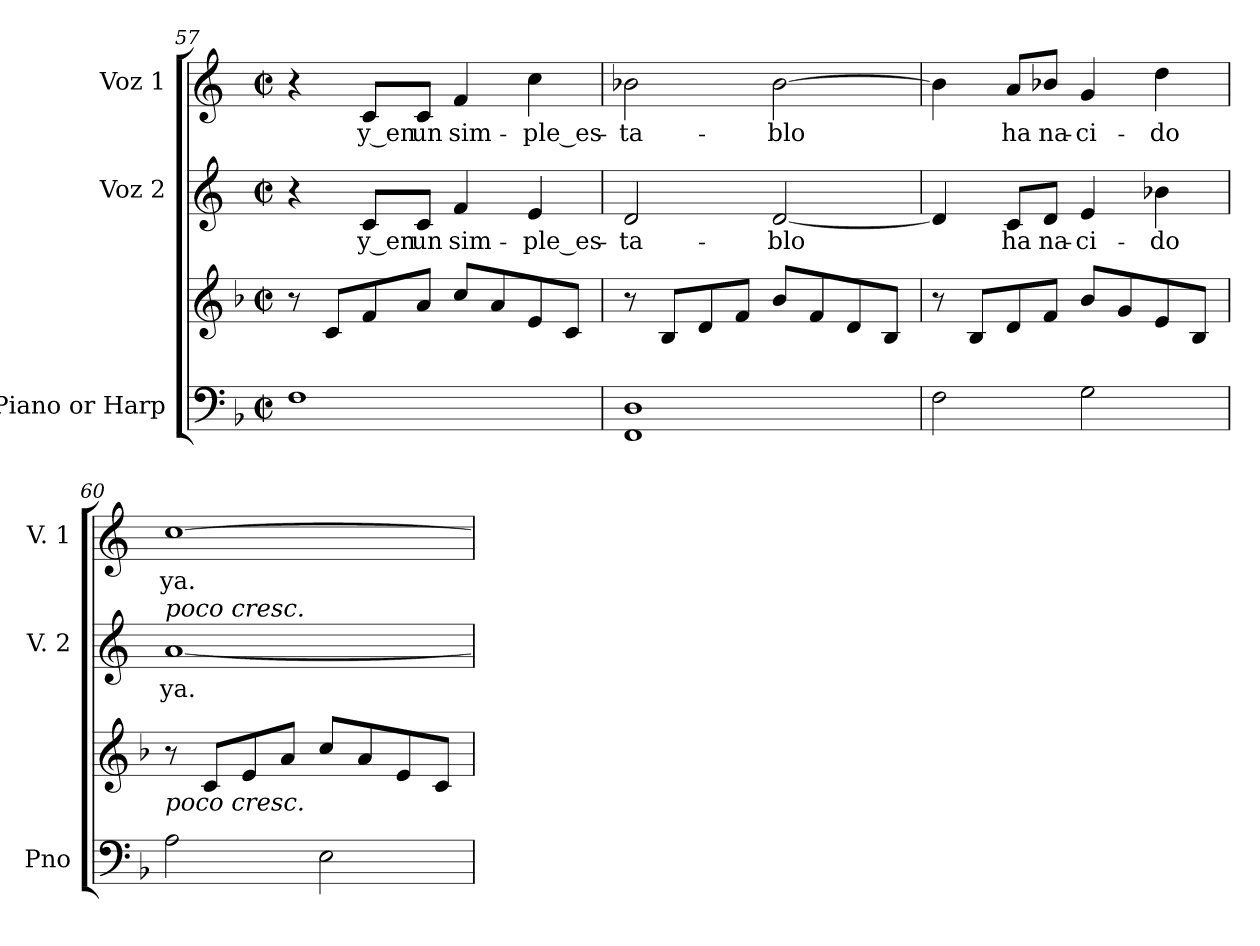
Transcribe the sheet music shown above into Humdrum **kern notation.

**kern	**kern	**kern	**text	**kern	**text
*part3	*part3	*part2	*part2	*part1	*part1
*staff4	*staff3	*staff2	*staff2	*staff1	*staff1
*I"Piano or Harp	*	*I"Voz 2	*	*I"Voz 1	*
*I'Pno	*	*I'V. 2	*	*I'V. 1	*
*clefF4	*clefG2	*clefG2	*	*clefG2	*
*k[b-]	*k[b-]	*k[]	*	*k[]	*
*M2/2	*M2/2	*M2/2	*	*M2/2	*
*met(c|)	*met(c|)	*met(c|)	*	*met(c|)	*
=57	=57	=57	=57	=57	=57
*	*	*^	*	*	*
1F	8r	4r	4ryy	.	4r	.
.	8c/L	.	.	.	.	.
.	8f/	8c/L	2.ryy	y_en	8c/L	y_en
.	8a/J	8c/J	.	un	8c/J	un
.	8cc/L	4f/	.	sim-	4f/	sim-
.	8a/	.	.	.	.	.
.	8e/	4e/	.	-ple_es-	4cc\	-ple_es-
.	8c/J	.	.	.	.	.
*	*	*v	*v	*	*	*
=58	=58	=58	=58	=58	=58
1FF 1D	8r	2d/	-ta-	2b-X\	-ta-
.	8B-/L	.	.	.	.
.	8d/	.	.	.	.
.	8f/J	.	.	.	.
.	8b-/L	[2d/	-blo	[2b-\	-blo
.	8f/	.	.	.	.
.	8d/	.	.	.	.
.	8B-/J	.	.	.	.
=59	=59	=59	=59	=59	=59
2F\	8r	4d/]	.	4b-\]	.
.	8B-/L	.	.	.	.
.	8d/	8c/L	ha	8a/L	ha
.	8f/J	8d/J	na-	8b-X/J	na-
2G\	8b-/L	4e/	-ci-	4g/	-ci-
.	8g/	.	.	.	.
.	8e/	4b-X\	-do	4dd\	-do
.	8B-/J	.	.	.	.
=60	=60	=60	=60	=60	=60
!	!	!LO:TX:a:i:t=poco cresc.	!	!	!
!	!LO:TX:b:i:t=poco cresc.	!	!	!	!
2A\	8r	[1a	ya.	[1cc	ya.
.	8c/L	.	.	.	.
.	8e/	.	.	.	.
.	8a/J	.	.	.	.
2E\	8cc/L	.	.	.	.
.	8a/	.	.	.	.
.	8e/	.	.	.	.
.	8c/J	.	.	.	.
=	=	=	=	=	=
*-	*-	*-	*-	*-	*-
